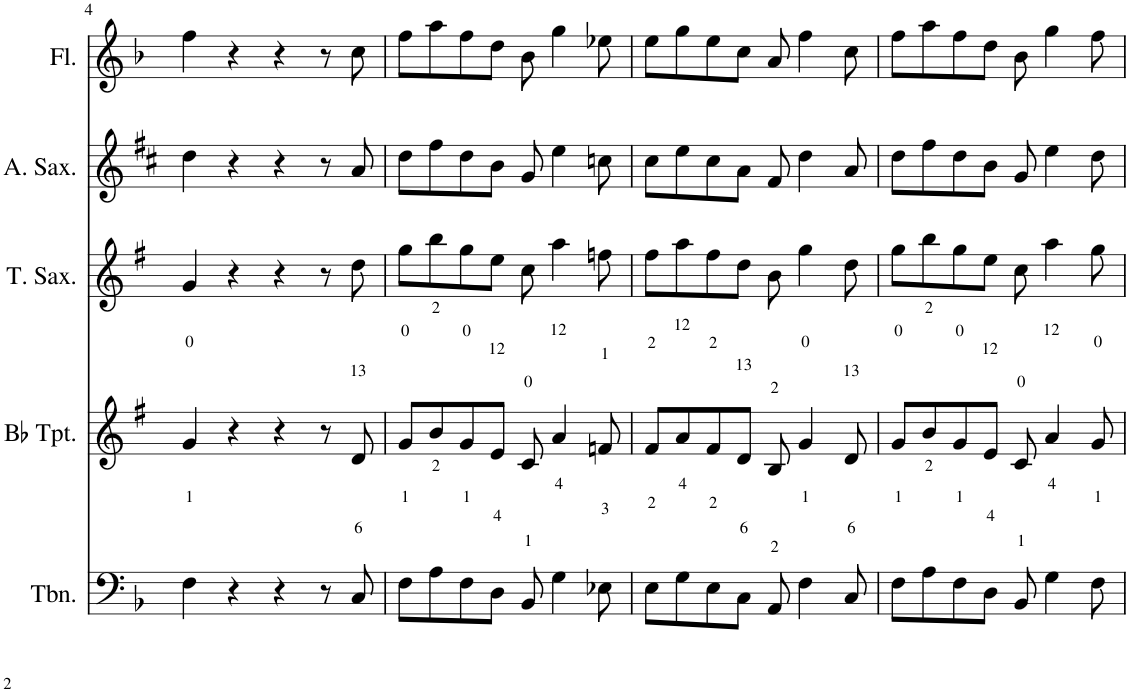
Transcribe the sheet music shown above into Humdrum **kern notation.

**kern	**kern	**kern	**kern	**kern
*part5	*part4	*part3	*part2	*part1
*staff5	*staff4	*staff3	*staff2	*staff1
*I"Trombone	*I"Bb Trumpet	*I"Tenor Saxophone	*I"Alto Saxophone	*I"Flute
*I'Tbn.	*I'Bb Tpt.	*I'T. Sax.	*I'A. Sax.	*I'Fl.
!!LO:PB:g=z
*clefF4	*clefG2	*clefG2	*clefG2	*clefG2
*	*Trd1c2	*Trd8c14	*Trd5c9	*
*k[b-]	*k[f#]	*k[f#]	*k[f#c#]	*k[b-]
*M4/4	*M4/4	*M4/4	*M4/4	*M4/4
*met(c)	*met(c)	*met(c)	*met(c)	*met(c)
=4	=4	=4	=4	=4
4F\	4g/	4g/	4dd\	4ff\
4r	4r	4r	4r	4r
4r	4r	4r	4r	4r
8r	8r	8r	8r	8r
8C/	8d/	8dd\	8a/	8cc\
=5	=5	=5	=5	=5
8F\L	8g/L	8gg\L	8dd\L	8ff\L
8A\	8b/	8bb\	8ff#\	8aa\
8F\	8g/	8gg\	8dd\	8ff\
8D\J	8e/J	8ee\J	8b\J	8dd\J
8BB-/	8c/	8cc\	8g/	8b-\
4G\	4a/	4aa\	4ee\	4gg\
8E-X\	8fn/	8ffn\	8ccn\	8ee-X\
=6	=6	=6	=6	=6
8E\L	8f#/L	8ff#\L	8cc#\L	8ee\L
8G\	8a/	8aa\	8ee\	8gg\
8E\	8f#/	8ff#\	8cc#\	8ee\
8C\J	8d/J	8dd\J	8a\J	8cc\J
8AA/	8B/	8b\	8f#/	8a/
4F\	4g/	4gg\	4dd\	4ff\
8C/	8d/	8dd\	8a/	8cc\
=7	=7	=7	=7	=7
8F\L	8g/L	8gg\L	8dd\L	8ff\L
8A\	8b/	8bb\	8ff#\	8aa\
8F\	8g/	8gg\	8dd\	8ff\
8D\J	8e/J	8ee\J	8b\J	8dd\J
8BB-/	8c/	8cc\	8g/	8b-\
4G\	4a/	4aa\	4ee\	4gg\
8F\	8g/	8gg\	8dd\	8ff\
=	=	=	=	=
*-	*-	*-	*-	*-
